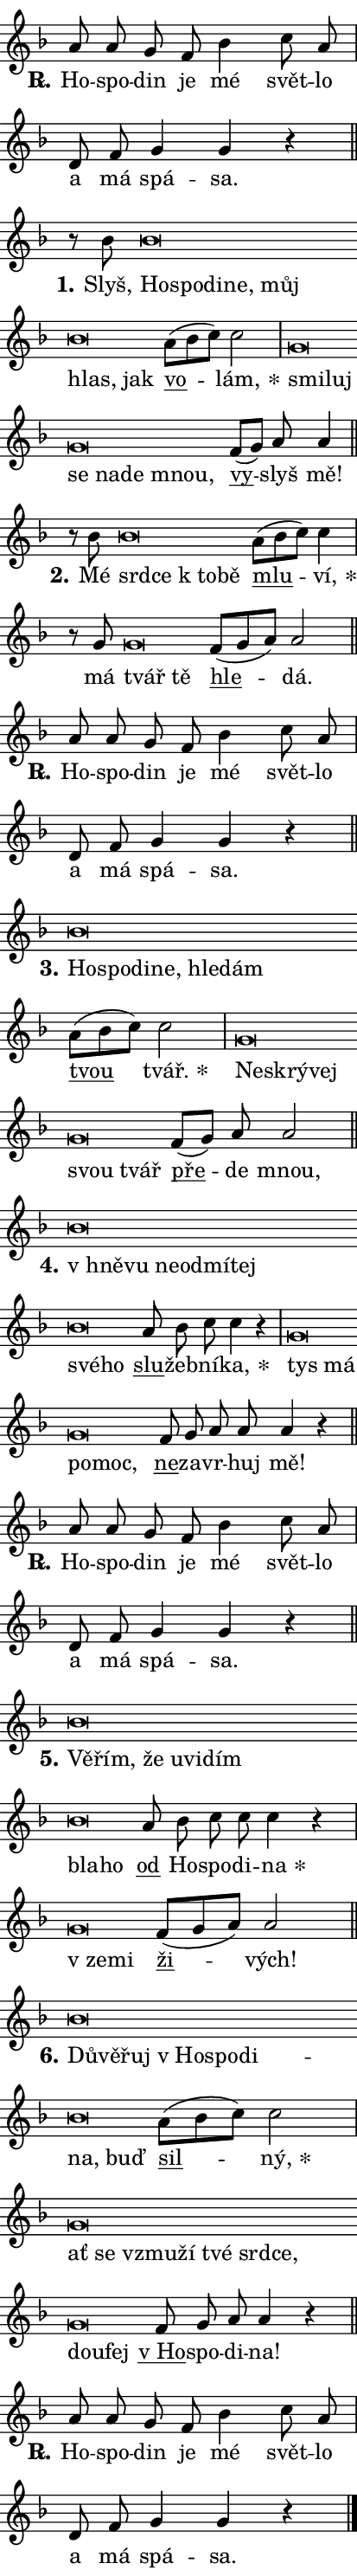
\version "2.22.1"
\header { tagline = "" }
\paper {
  indent = 0\cm
  top-margin = 0\cm
  right-margin = 0\cm
  bottom-margin = 0\cm
  left-margin = 0\cm
  paper-width = 7\cm
  page-breaking = #ly:one-page-breaking
  system-system-spacing.basic-distance = #11
  score-system-spacing.basic-distance = #11
  ragged-last = ##f
}


%% Author: Thomas Morley
%% https://lists.gnu.org/archive/html/lilypond-user/2020-05/msg00002.html
#(define (line-position grob)
"Returns position of @var[grob} in current system:
   @code{'start}, if at first time-step
   @code{'end}, if at last time-step
   @code{'middle} otherwise
"
  (let* ((col (ly:item-get-column grob))
         (ln (ly:grob-object col 'left-neighbor))
         (rn (ly:grob-object col 'right-neighbor))
         (col-to-check-left (if (ly:grob? ln) ln col))
         (col-to-check-right (if (ly:grob? rn) rn col))
         (break-dir-left
           (and
             (ly:grob-property col-to-check-left 'non-musical #f)
             (ly:item-break-dir col-to-check-left)))
         (break-dir-right
           (and
             (ly:grob-property col-to-check-right 'non-musical #f)
             (ly:item-break-dir col-to-check-right))))
        (cond ((eqv? 1 break-dir-left) 'start)
              ((eqv? -1 break-dir-right) 'end)
              (else 'middle))))

#(define (tranparent-at-line-position vctor)
  (lambda (grob)
  "Relying on @code{line-position} select the relevant enry from @var{vctor}.
Used to determine transparency,"
    (case (line-position grob)
      ((end) (not (vector-ref vctor 0)))
      ((middle) (not (vector-ref vctor 1)))
      ((start) (not (vector-ref vctor 2))))))

noteHeadBreakVisibility =
#(define-music-function (break-visibility)(vector?)
"Makes @code{NoteHead}s transparent relying on @var{break-visibility}"
#{
  \override NoteHead.transparent =
    #(tranparent-at-line-position break-visibility)
#})

#(define delete-ledgers-for-transparent-note-heads
  (lambda (grob)
    "Reads whether a @code{NoteHead} is transparent.
If so this @code{NoteHead} is removed from @code{'note-heads} from
@var{grob}, which is supposed to be @code{LedgerLineSpanner}.
As a result ledgers are not printed for this @code{NoteHead}"
    (let* ((nhds-array (ly:grob-object grob 'note-heads))
           (nhds-list
             (if (ly:grob-array? nhds-array)
                 (ly:grob-array->list nhds-array)
                 '()))
           ;; Relies on the transparent-property being done before
           ;; Staff.LedgerLineSpanner.after-line-breaking is executed.
           ;; This is fragile ...
           (to-keep
             (remove
               (lambda (nhd)
                 (ly:grob-property nhd 'transparent #f))
               nhds-list)))
      ;; TODO find a better method to iterate over grob-arrays, similiar
      ;; to filter/remove etc for lists
      ;; For now rebuilt from scratch
      (set! (ly:grob-object grob 'note-heads)  '())
      (for-each
        (lambda (nhd)
          (ly:pointer-group-interface::add-grob grob 'note-heads nhd))
        to-keep))))

hideNotes = {
  \noteHeadBreakVisibility #begin-of-line-visible
}
unHideNotes = {
  \noteHeadBreakVisibility #all-visible
}

% work-around for resetting accidentals
% https://lilypond.org/doc/v2.23/Documentation/notation/displaying-rhythms#unmetered-music
cadenzaMeasure = {
  \cadenzaOff
  \partial 1024 s1024
  \cadenzaOn
}

#(define-markup-command (accent layout props text) (markup?)
  "Underline accented syllable"
  (interpret-markup layout props
    #{\markup \override #'(offset . 4.3) \underline { #text }#}))

responsum = \markup \concat {
  "R" \hspace #-1.05 \path #0.1 #'((moveto 0 0.07) (lineto 0.9 0.8)) \hspace #0.05 "."
}

\layout {
    \context {
        \Staff
        \remove "Time_signature_engraver"
        \override LedgerLineSpanner.after-line-breaking = #delete-ledgers-for-transparent-note-heads
    }
    \context {
        \Voice {
            \override NoteHead.output-attributes = #'((class . "notehead"))
            \override Hairpin.height = #0.55
        }
    }
    \context {
        \Lyrics {
            \override StanzaNumber.output-attributes = #'((class . "stanzanumber"))
            \override LyricSpace.minimum-distance = #0.9
            \override LyricText.font-name = #"TeX Gyre Schola"
            \override LyricText.font-size = 1
            \override StanzaNumber.font-name = #"TeX Gyre Schola Bold"
            \override StanzaNumber.font-size = 1
        }
    }
}

% magnetic-lyrics.ily
%
%   written by
%     Jean Abou Samra <jean@abou-samra.fr>
%     Werner Lemberg <wl@gnu.org>
%
%   adapted by
%     Jiri Hon <jiri.hon@gmail.com>
%
% Version 2022-Apr-15

% https://www.mail-archive.com/lilypond-user@gnu.org/msg149350.html

#(define (Left_hyphen_pointer_engraver context)
   "Collect syllable-hyphen-syllable occurrences in lyrics and store
them in properties.  This engraver only looks to the left.  For
example, if the lyrics input is @code{foo -- bar}, it does the
following.

@itemize @bullet
@item
Set the @code{text} property of the @code{LyricHyphen} grob between
@q{foo} and @q{bar} to @code{foo}.

@item
Set the @code{left-hyphen} property of the @code{LyricText} grob with
text @q{foo} to the @code{LyricHyphen} grob between @q{foo} and
@q{bar}.
@end itemize

Use this auxiliary engraver in combination with the
@code{lyric-@/text::@/apply-@/magnetic-@/offset!} hook."
   (let ((hyphen #f)
         (text #f))
     (make-engraver
      (acknowledgers
       ((lyric-syllable-interface engraver grob source-engraver)
        (set! text grob)))
      (end-acknowledgers
       ((lyric-hyphen-interface engraver grob source-engraver)
        ;(when (not (grob::has-interface grob 'lyric-space-interface))
          (set! hyphen grob)));)
      ((stop-translation-timestep engraver)
       (when (and text hyphen)
         (ly:grob-set-object! text 'left-hyphen hyphen))
       (set! text #f)
       (set! hyphen #f)))))

#(define (lyric-text::apply-magnetic-offset! grob)
   "If the space between two syllables is less than the value in
property @code{LyricText@/.details@/.squash-threshold}, move the right
syllable to the left so that it gets concatenated with the left
syllable.

Use this function as a hook for
@code{LyricText@/.after-@/line-@/breaking} if the
@code{Left_@/hyphen_@/pointer_@/engraver} is active."
   (let ((hyphen (ly:grob-object grob 'left-hyphen #f)))
     (when hyphen
       (let ((left-text (ly:spanner-bound hyphen LEFT)))
         (when (grob::has-interface left-text 'lyric-syllable-interface)
           (let* ((common (ly:grob-common-refpoint grob left-text X))
                  (this-x-ext (ly:grob-extent grob common X))
                  (left-x-ext
                   (begin
                     ;; Trigger magnetism for left-text.
                     (ly:grob-property left-text 'after-line-breaking)
                     (ly:grob-extent left-text common X)))
                  ;; `delta` is the gap width between two syllables.
                  (delta (- (interval-start this-x-ext)
                            (interval-end left-x-ext)))
                  (details (ly:grob-property grob 'details))
                  (threshold (assoc-get 'squash-threshold details 0.2)))
             (when (< delta threshold)
               (let* (;; We have to manipulate the input text so that
                      ;; ligatures crossing syllable boundaries are not
                      ;; disabled.  For languages based on the Latin
                      ;; script this is essentially a beautification.
                      ;; However, for non-Western scripts it can be a
                      ;; necessity.
                      (lt (ly:grob-property left-text 'text))
                      (rt (ly:grob-property grob 'text))
                      (is-space (grob::has-interface hyphen 'lyric-space-interface))
                      (space (if is-space " " ""))
                      (space-markup (grob-interpret-markup grob " "))
                      (space-size (interval-length (ly:stencil-extent space-markup X)))
                      (extra-delta (if is-space space-size 0))
                      ;; Append new syllable.
                      (ltrt-space (if (and (string? lt) (string? rt))
                                (string-append lt space rt)
                                (make-concat-markup (list lt space rt))))
                      ;; Right-align `ltrt` to the right side.
                      (ltrt-space-markup (grob-interpret-markup
                               grob
                               (make-translate-markup
                                (cons (interval-length this-x-ext) 0)
                                (make-right-align-markup ltrt-space)))))
                 (begin
                   ;; Don't print `left-text`.
                   (ly:grob-set-property! left-text 'stencil #f)
                   ;; Set text and stencil (which holds all collected
                   ;; syllables so far) and shift it to the left.
                   (ly:grob-set-property! grob 'text ltrt-space)
                   (ly:grob-set-property! grob 'stencil ltrt-space-markup)
                   (ly:grob-translate-axis! grob (- (- delta extra-delta)) X))))))))))


#(define (lyric-hyphen::displace-bounds-first grob)
   ;; Make very sure this callback isn't triggered too early.
   (let ((left (ly:spanner-bound grob LEFT))
         (right (ly:spanner-bound grob RIGHT)))
     (ly:grob-property left 'after-line-breaking)
     (ly:grob-property right 'after-line-breaking)
     (ly:lyric-hyphen::print grob)))

squashThreshold = #0.4

\layout {
  \context {
    \Lyrics
    \consists #Left_hyphen_pointer_engraver
    \override LyricText.after-line-breaking =
      #lyric-text::apply-magnetic-offset!
    \override LyricHyphen.stencil = #lyric-hyphen::displace-bounds-first
    \override LyricText.details.squash-threshold = \squashThreshold
    \override LyricHyphen.minimum-distance = 0
    \override LyricHyphen.minimum-length = \squashThreshold
  }
}

squash = \override LyricText.details.squash-threshold = 9999
unSquash = \override LyricText.details.squash-threshold = \squashThreshold

left = \override LyricText.self-alignment-X = #LEFT
unLeft = \revert LyricText.self-alignment-X

starOffset = #(lambda (grob) 
                (let ((x_offset (ly:self-alignment-interface::aligned-on-x-parent grob)))
                  (if (= x_offset 0) 0 (+ x_offset 1.2))))

star = #(define-music-function (syllable)(string?)
"Append star separator at the end of a syllable"
#{
  \once \override LyricText.X-offset = #starOffset
  \lyricmode { \markup {
    #syllable
    \override #'((font-name . "TeX Gyre Schola Bold")) \hspace #0.2 \lower #0.65 \larger "*"
  } }
#})

starAccent = #(define-music-function (syllable)(string?)
"Append star separator at the end of a syllable and make accent"
#{
  \once \override LyricText.X-offset = #starOffset
  \lyricmode { \markup {
    \accent #syllable
    \override #'((font-name . "TeX Gyre Schola Bold")) \hspace #0.2 \lower #0.65 \larger "*"
  } }
#})

breath = #(define-music-function (syllable)(string?)
"Append breathing indicator at the end of a syllable"
#{
  \lyricmode { \markup { #syllable "+" } }
#})

optionalBreath = #(define-music-function (syllable)(string?)
"Append optional breathing indicator at the end of a syllable"
#{
  \lyricmode { \markup { #syllable "(+)" } }
#})


\score {
    <<
        \new Voice = "melody" { \cadenzaOn \key f \major \relative { a'8 a g f bes4 c8 a \cadenzaMeasure \bar "|" d, f \bar "" g4 g r \cadenzaMeasure \bar "||" \break }
\relative { r8 bes'8 bes\breve*1/16 \hideNotes \breve*1/16 \bar "" \breve*1/16 \bar "" \breve*1/16 \bar "" \breve*1/16 \bar "" \breve*1/16 \breve*1/16 \bar "" \unHideNotes \bar "" a8[( bes c)] c2 \cadenzaMeasure \bar "|" g\breve*1/16 \hideNotes \breve*1/16 \bar "" \breve*1/16 \bar "" \breve*1/16 \bar "" \breve*1/16 \breve*1/16 \bar "" \unHideNotes \bar "" f8[( g)] a a4 \cadenzaMeasure \bar "||" \break }
\relative { r8 bes'8 bes\breve*1/16 \hideNotes \breve*1/16 \bar "" \breve*1/16 \breve*1/16 \bar "" \unHideNotes \bar "" a8[( bes c)] c4 \cadenzaMeasure \bar "|" r8 g g\breve*1/16 \hideNotes \breve*1/16 \bar "" \unHideNotes \bar "" f8[( g a)] a2 \cadenzaMeasure \bar "||" \break }
\relative { a'8 a g f bes4 c8 a \cadenzaMeasure \bar "|" d, f \bar "" g4 g r \cadenzaMeasure \bar "||" \break }
\relative { bes'\breve*1/16 \hideNotes \breve*1/16 \bar "" \breve*1/16 \bar "" \breve*1/16 \bar "" \breve*1/16 \breve*1/16 \bar "" \unHideNotes \bar "" a8[( bes c)] c2 \cadenzaMeasure \bar "|" g\breve*1/16 \hideNotes \breve*1/16 \bar "" \breve*1/16 \bar "" \breve*1/16 \breve*1/16 \bar "" \unHideNotes \bar "" f8[( g)] a a2 \cadenzaMeasure \bar "||" \break }
\relative { bes'\breve*1/16 \hideNotes \breve*1/16 \bar "" \breve*1/16 \bar "" \breve*1/16 \bar "" \breve*1/16 \bar "" \breve*1/16 \bar "" \breve*1/16 \breve*1/16 \bar "" \unHideNotes \bar "" a8 bes c c4 r \cadenzaMeasure \bar "|" g\breve*1/16 \hideNotes \breve*1/16 \bar "" \breve*1/16 \breve*1/16 \bar "" \unHideNotes \bar "" f8 g a a a4 r \cadenzaMeasure \bar "||" \break }
\relative { a'8 a g f bes4 c8 a \cadenzaMeasure \bar "|" d, f \bar "" g4 g r \cadenzaMeasure \bar "||" \break }
\relative { bes'\breve*1/16 \hideNotes \breve*1/16 \bar "" \breve*1/16 \bar "" \breve*1/16 \bar "" \breve*1/16 \bar "" \breve*1/16 \bar "" \breve*1/16 \breve*1/16 \bar "" \unHideNotes \bar "" a8 bes c c c4 r \cadenzaMeasure \bar "|" g\breve*1/16 \hideNotes \breve*1/16 \bar "" \unHideNotes \bar "" f8[( g a)] a2 \cadenzaMeasure \bar "||" \break }
\relative { bes'\breve*1/16 \hideNotes \breve*1/16 \bar "" \breve*1/16 \bar "" \breve*1/16 \bar "" \breve*1/16 \bar "" \breve*1/16 \bar "" \breve*1/16 \breve*1/16 \bar "" \unHideNotes \bar "" a8[( bes c)] c2 \cadenzaMeasure \bar "|" g\breve*1/16 \hideNotes \breve*1/16 \bar "" \breve*1/16 \bar "" \breve*1/16 \bar "" \breve*1/16 \bar "" \breve*1/16 \bar "" \breve*1/16 \bar "" \breve*1/16 \breve*1/16 \bar "" \unHideNotes \bar "" f8 g a a4 r \cadenzaMeasure \bar "||" \break }
\relative { a'8 a g f bes4 c8 a \cadenzaMeasure \bar "|" d, f \bar "" g4 g r \cadenzaMeasure \bar "||" \break } \bar "|." }
        \new Lyrics \lyricsto "melody" { \lyricmode { \set stanza = \responsum
Ho -- spo -- din je mé svět -- lo a má spá -- sa.
\set stanza = "1."
Slyš, \left Ho -- \squash spo -- di -- ne, můj hlas, jak \unLeft \unSquash \markup \accent vo -- \star lám, \left smi -- \squash luj se na -- de mnou, \unLeft \unSquash \markup \accent vy -- slyš mě!
\set stanza = "2."
Mé \left srd -- \squash ce "k to" -- bě \unLeft \unSquash \markup \accent mlu -- \star ví, má \left tvář \squash tě \unLeft \unSquash \markup \accent hle -- dá.
\set stanza = \responsum
Ho -- spo -- din je mé svět -- lo a má spá -- sa.
\set stanza = "3."
\left Ho -- \squash spo -- di -- ne, hle -- dám \unLeft \unSquash \markup \accent tvou \star tvář. \left Ne -- \squash skrý -- vej svou tvář \unLeft \unSquash \markup \accent pře -- de mnou,
\set stanza = "4."
\left "v hně" -- \squash vu ne -- od -- mí -- tej své -- ho \unLeft \unSquash \markup \accent slu -- žeb -- ní -- \star ka, \left tys \squash má po -- moc, \unLeft \unSquash \markup \accent ne -- za -- vr -- huj mě!
\set stanza = \responsum
Ho -- spo -- din je mé svět -- lo a má spá -- sa.
\set stanza = "5."
\left Vě -- \squash řím, že u -- vi -- dím bla -- ho \unLeft \unSquash \markup \accent od Ho -- spo -- di -- \star na \left "v ze" -- \squash mi \unLeft \unSquash \markup \accent ži -- vých!
\set stanza = "6."
\left Dů -- \squash vě -- řuj "v Ho" -- spo -- di -- na, buď \unLeft \unSquash \markup \accent sil -- \star ný, \left ať \squash se vzmu -- ží tvé srd -- ce, dou -- fej \unLeft \unSquash \markup \accent "v Ho" -- spo -- di -- na!
\set stanza = \responsum
Ho -- spo -- din je mé svět -- lo a má spá -- sa. } }
    >>
    \layout {}
}
